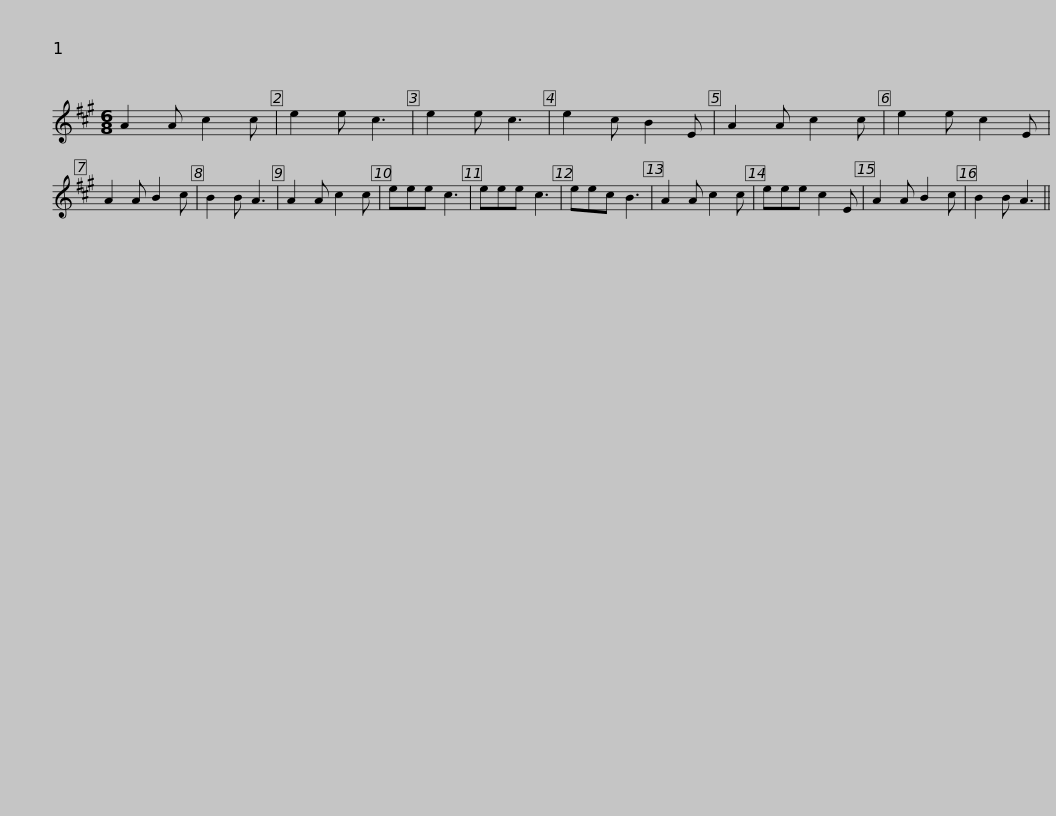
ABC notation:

X:1
L:1/8
M:6/8
I:linebreak $
K:A
V:1 treble
V:1
 A2 A c2 c | e2 e c3 | e2 e c3 | e2 c B2 E | A2 A c2 c | %5
 e2 e c2 E | A2 A B2 c | B2 B A3 | A2 A c2 c |$ eee c3 | %10
 eee c3 | eec B3 | A2 A c2 c | eee c2 E | A2 A B2 c | %15
 B2 B A3 || %16
